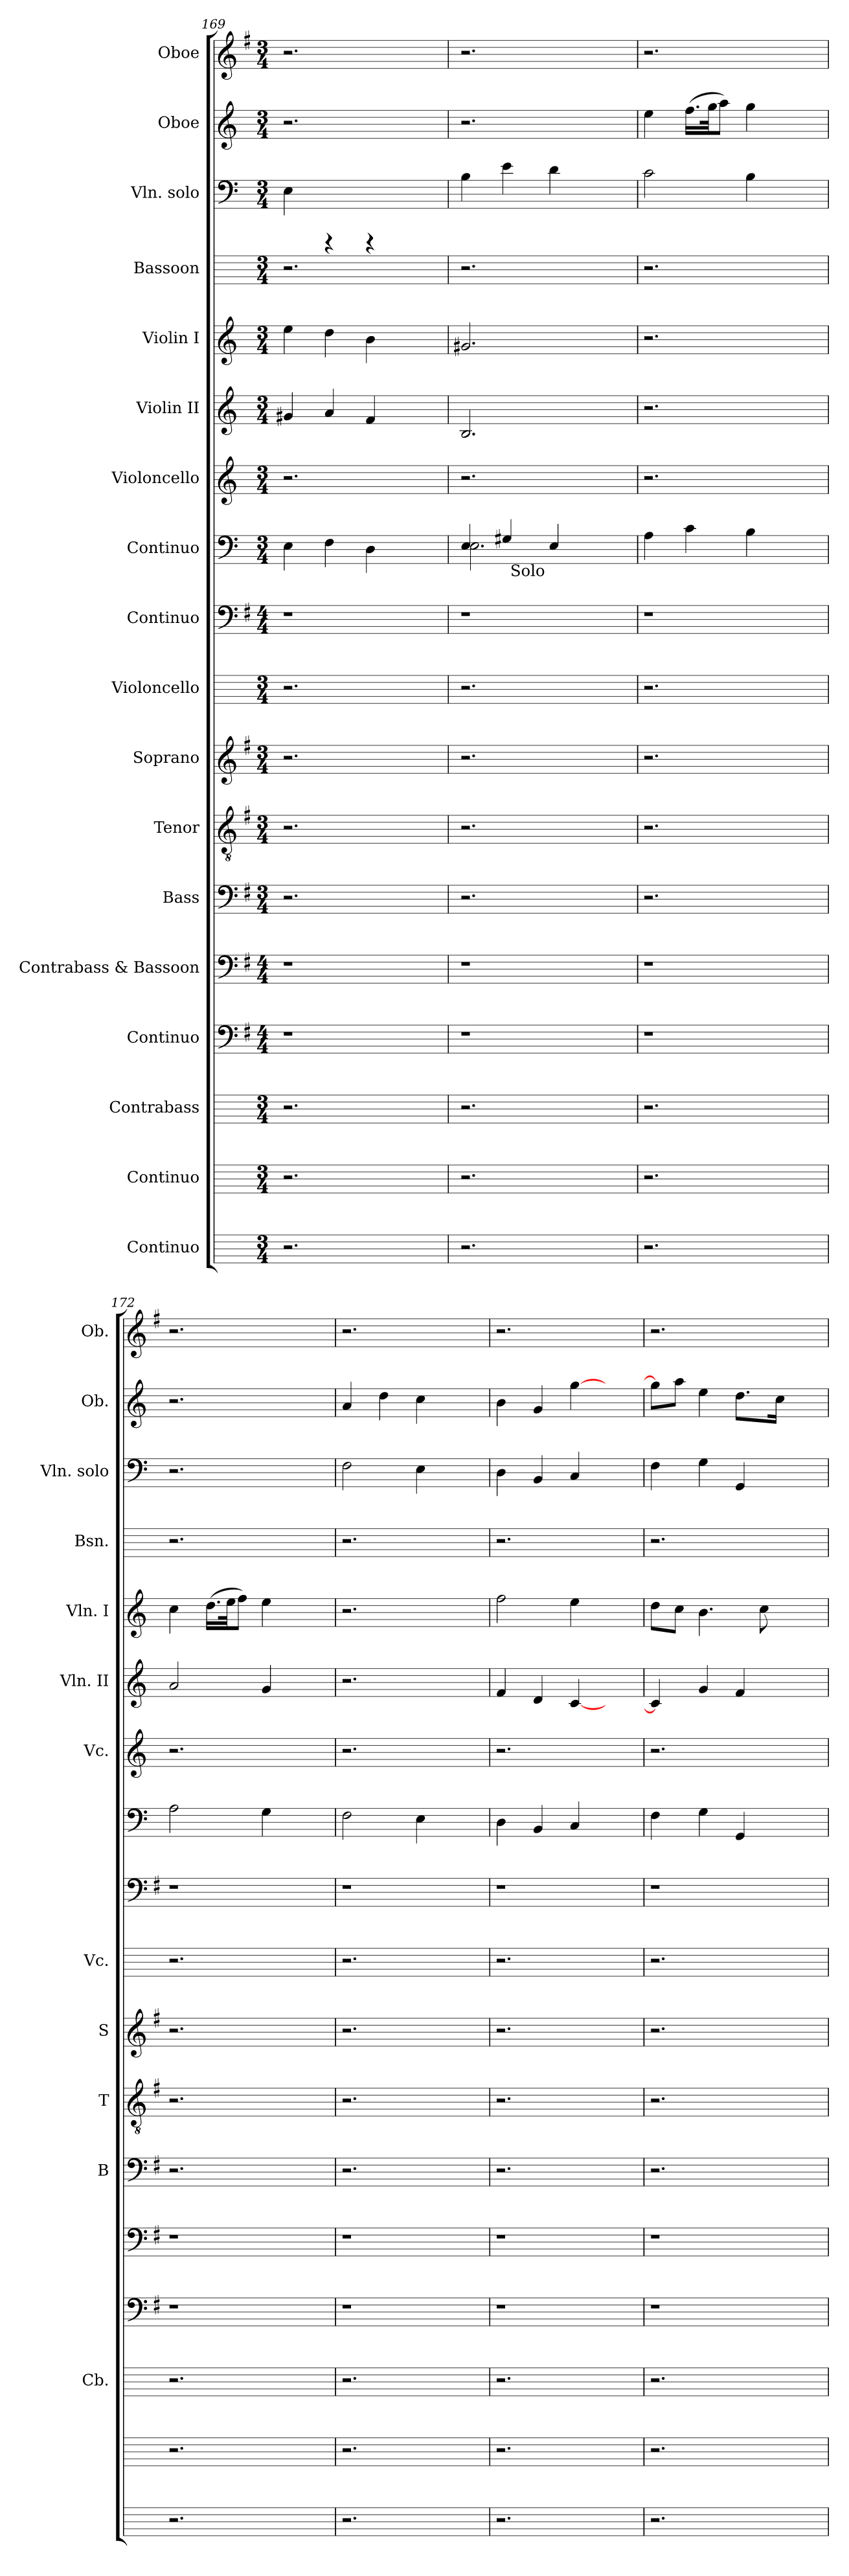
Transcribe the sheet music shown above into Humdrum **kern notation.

**kern	**kern	**kern	**kern	**kern	**kern	**kern	**kern	**kern	**kern	**kern	**kern	**kern	**kern	**kern	**kern	**kern	**kern
*part18	*part17	*part16	*part15	*part14	*part13	*part12	*part11	*part10	*part9	*part8	*part7	*part6	*part5	*part4	*part3	*part2	*part1
*staff18	*staff17	*staff16	*staff15	*staff14	*staff13	*staff12	*staff11	*staff10	*staff9	*staff8	*staff7	*staff6	*staff5	*staff4	*staff3	*staff2	*staff1
*I"Continuo	*I"Continuo	*I"Contrabass	*I"Continuo	*I"Contrabass  & Bassoon	*I"Bass	*I"Tenor	*I"Soprano	*I"Violoncello	*I"Continuo	*I"Continuo	*I"Violoncello	*I"Violin II	*I"Violin I	*I"Bassoon	*I"Vln. solo	*I"Oboe	*I"Oboe
*	*	*I'Cb.	*	*	*I'B	*I'T	*I'S	*I'Vc.	*	*	*I'Vc.	*I'Vln. II	*I'Vln. I	*I'Bsn.	*I'Vln. solo	*I'Ob.	*I'Ob.
*	*	*	*clefF4	*clefF4	*clefF4	*clefGv2	*clefG2	*	*clefF4	*clefF4	*clefG2	*clefG2	*clefG2	*	*clefF4	*clefG2	*clefG2
*	*	*ITrd7c12	*	*ITrd7c12	*	*	*	*	*	*	*	*	*	*	*	*	*
*k[]	*k[]	*k[]	*k[f#]	*k[f#]	*k[f#]	*k[f#]	*k[f#]	*k[]	*k[f#]	*k[]	*k[]	*k[]	*k[]	*k[]	*k[]	*k[]	*k[f#]
*C:	*C:	*C:	*G:	*G:	*G:	*G:	*G:	*C:	*G:	*C:	*C:	*C:	*C:	*C:	*C:	*C:	*G:
*M3/4	*M3/4	*M3/4	*M4/4	*M4/4	*M3/4	*M3/4	*M3/4	*M3/4	*M4/4	*M3/4	*M3/4	*M3/4	*M3/4	*M3/4	*M3/4	*M3/4	*M3/4
=169	=169	=169	=169	=169	=169	=169	=169	=169	=169	=169	=169	=169	=169	=169	=169	=169	=169
2.r	2.r	2.r	1r	1r	2.r	2.r	2.r	2.r	1r	4E\	2.r	4g#X/	4ee\	2.r	4E\	2.r	2.r
.	.	.	.	.	.	.	.	.	.	4F\	.	4a/	4dd\	.	4rCCC	.	.
.	.	.	.	.	.	.	.	.	.	4D\	.	4f/	4b\	.	4rCCC	.	.
4ryy	4ryy	4ryy	.	.	4ryy	4ryy	4ryy	4ryy	.	4ryy	4ryy	4ryy	4ryy	4ryy	4ryy	4ryy	4ryy
=170	=170	=170	=170	=170	=170	=170	=170	=170	=170	=170	=170	=170	=170	=170	=170	=170	=170
*	*	*	*	*	*	*	*	*	*	*^	*	*	*	*	*	*	*
*	*	*	*	*	*	*	*	*	*	*	*^	*	*	*	*	*	*	*
2.r	2.r	2.r	1r	1r	2.r	2.r	2.r	2.r	1r	4E/	2.E\	4ryy	2.r	2.B/	2.g#X/	2.r	4B\	2.r	2.r
.	.	.	.	.	.	.	.	.	.	4G#X/	.	64ryy	.	.	.	.	4e\	.	.
!	!	!	!	!	!	!	!	!	!	!	!	!LO:TX:b:t=Solo	!	!	!	!	!	!	!
.	.	.	.	.	.	.	.	.	.	.	.	2ryy	.	.	.	.	.	.	.
.	.	.	.	.	.	.	.	.	.	4E/	.	.	.	.	.	.	4d\	.	.
4ryy	4ryy	4ryy	.	.	4ryy	4ryy	4ryy	4ryy	.	4ryy	4ryy	.	4ryy	4ryy	4ryy	4ryy	4ryy	4ryy	4ryy
.	.	.	.	.	.	.	.	.	.	.	.	8...ryy	.	.	.	.	.	.	.
*	*	*	*	*	*	*	*	*	*	*v	*v	*v	*	*	*	*	*	*	*
=171	=171	=171	=171	=171	=171	=171	=171	=171	=171	=171	=171	=171	=171	=171	=171	=171	=171
2.r	2.r	2.r	1r	1r	2.r	2.r	2.r	2.r	1r	4A\	2.r	2.r	2.r	2.r	2c\	4ee\	2.r
.	.	.	.	.	.	.	.	.	.	4c\	.	.	.	.	.	(>16.ff\L	.
.	.	.	.	.	.	.	.	.	.	.	.	.	.	.	.	32gg\	.
.	.	.	.	.	.	.	.	.	.	.	.	.	.	.	.	8aa\J)	.
.	.	.	.	.	.	.	.	.	.	4B\	.	.	.	.	4B\	4gg\	.
4ryy	4ryy	4ryy	.	.	4ryy	4ryy	4ryy	4ryy	.	4ryy	4ryy	4ryy	4ryy	4ryy	4ryy	4ryy	4ryy
=172	=172	=172	=172	=172	=172	=172	=172	=172	=172	=172	=172	=172	=172	=172	=172	=172	=172
2.r	2.r	2.r	1r	1r	2.r	2.r	2.r	2.r	1r	2A\	2.r	2a/	4cc\	2.r	2.r	2.r	2.r
.	.	.	.	.	.	.	.	.	.	.	.	.	(>16.dd\L	.	.	.	.
.	.	.	.	.	.	.	.	.	.	.	.	.	32ee\	.	.	.	.
.	.	.	.	.	.	.	.	.	.	.	.	.	8ff\J)	.	.	.	.
.	.	.	.	.	.	.	.	.	.	4G\	.	4g/	4ee\	.	.	.	.
4ryy	4ryy	4ryy	.	.	4ryy	4ryy	4ryy	4ryy	.	4ryy	4ryy	4ryy	4ryy	4ryy	4ryy	4ryy	4ryy
=173	=173	=173	=173	=173	=173	=173	=173	=173	=173	=173	=173	=173	=173	=173	=173	=173	=173
2.r	2.r	2.r	1r	1r	2.r	2.r	2.r	2.r	1r	2F\	2.r	2.r	2.r	2.r	2F\	4a/	2.r
.	.	.	.	.	.	.	.	.	.	.	.	.	.	.	.	4dd\	.
.	.	.	.	.	.	.	.	.	.	4E\	.	.	.	.	4E\	4cc\	.
4ryy	4ryy	4ryy	.	.	4ryy	4ryy	4ryy	4ryy	.	4ryy	4ryy	4ryy	4ryy	4ryy	4ryy	4ryy	4ryy
=174	=174	=174	=174	=174	=174	=174	=174	=174	=174	=174	=174	=174	=174	=174	=174	=174	=174
2.r	2.r	2.r	1r	1r	2.r	2.r	2.r	2.r	1r	4D\	2.r	4f/	2ff\	2.r	4D\	4b\	2.r
.	.	.	.	.	.	.	.	.	.	4BB/	.	4d/	.	.	4BB/	4g/	.
.	.	.	.	.	.	.	.	.	.	4C/	.	[>4c/	4ee\	.	4C/	[>4gg\	.
4ryy	4ryy	4ryy	.	.	4ryy	4ryy	4ryy	4ryy	.	4ryy	4ryy	4ryy	4ryy	4ryy	4ryy	4ryy	4ryy
!!LO:PB:g=z
=175	=175	=175	=175	=175	=175	=175	=175	=175	=175	=175	=175	=175	=175	=175	=175	=175	=175
2.r	2.r	2.r	1r	1r	2.r	2.r	2.r	2.r	1r	4F\	2.r	4c/]	8dd\L	2.r	4F\	8gg\L]	2.r
.	.	.	.	.	.	.	.	.	.	.	.	.	8cc\J	.	.	8aa\J	.
.	.	.	.	.	.	.	.	.	.	4G\	.	4g/	4.b\	.	4G\	4ee\	.
.	.	.	.	.	.	.	.	.	.	4GG/	.	4f/	.	.	4GG/	8.dd\L	.
.	.	.	.	.	.	.	.	.	.	.	.	.	8cc\	.	.	.	.
.	.	.	.	.	.	.	.	.	.	.	.	.	.	.	.	16cc\J	.
4ryy	4ryy	4ryy	.	.	4ryy	4ryy	4ryy	4ryy	.	4ryy	4ryy	4ryy	4ryy	4ryy	4ryy	4ryy	4ryy
=	=	=	=	=	=	=	=	=	=	=	=	=	=	=	=	=	=
*-	*-	*-	*-	*-	*-	*-	*-	*-	*-	*-	*-	*-	*-	*-	*-	*-	*-
